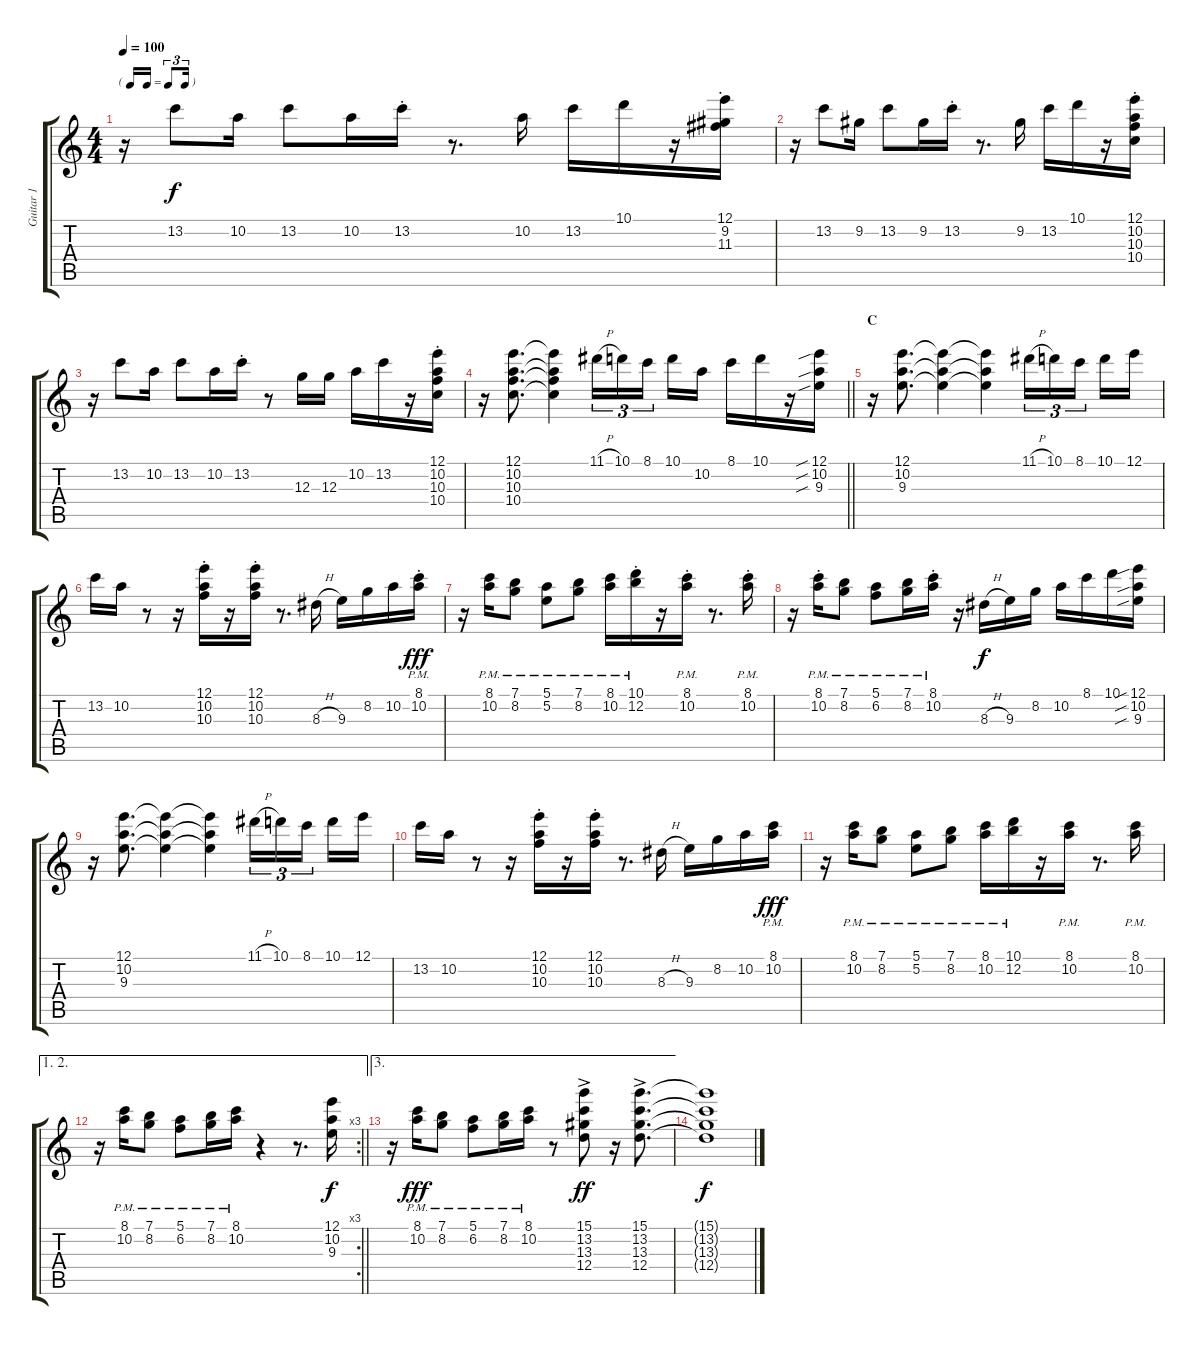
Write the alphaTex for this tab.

\track ("Guitar 1" "Guitar 1") {instrument electricguitarjazz}
\staff {score tabs}
\tuning (E4 B3 G3 D3 A2 E2) {hide}
\ts (4 4)
\tf triplet16th
\tempo 100
\clef g2
\ks c
r.16{dy f} 13.2.8 10.2.16 13.2.8 10.2.16 13.2{st}.16 r.8{d} 10.2.16 13.2.16 10.1.16 r.16 (12.1 9.2 11.3{st}).16 |
r.16 13.2.8 9.2.16 13.2.8 9.2.16 13.2{st}.16 r.8{d} 9.2.16 13.2.16 10.1.16 r.16 (12.1 10.2 10.3{st} 10.4).16 |
r.16 13.2.8 10.2.16 13.2.8 10.2.16 13.2{st}.16 r.8 12.3.16 12.3.16 10.2.16 13.2.16 r.16 (12.1 10.2{st} 10.3 10.4).16 |
\barLineRight lightlight
r.16 (12.1 10.2 10.3 10.4).8{d} (12.1{t} 10.2{t} 10.3{t} 10.4{t}).4 11.1{h}.16{tu (3 2)} 10.1.16{tu (3 2)} 8.1.16{tu (3 2) beam splitsecondary} 10.1.16 10.2.16 8.1.16 10.1.16 r.16 (12.1{sib} 10.2{sib} 9.3{sib}).16 |
\section ("" "C")
r.16 (12.1 10.2 9.3).8{d} (12.1{t} 10.2{t} 9.3{t}).4 (12.1{t} 10.2{t} 9.3{t}).4 11.1{h}.16{tu (3 2)} 10.1.16{tu (3 2)} 8.1.16{tu (3 2) beam splitsecondary} 10.1.16 12.1.16 |
13.2.16 10.2.16 r.8 r.16 (12.1 10.2 10.3{st}).16 r.16 (12.1 10.2 10.3{st}).16 r.8{d} 8.3{h}.16 9.3.16 8.2.16 10.2.16 (8.1{pm} 10.2{pm st}).16{dy fff} |
r.16 (8.1{pm} 10.2{pm}).16 (7.1{pm} 8.2{pm}).8 (5.1{pm} 5.2{pm}).8 (7.1{pm} 8.2{pm}).8 (8.1{pm} 10.2{pm}).16 (10.1{pm} 12.2{pm st}).16 r.16 (8.1{pm} 10.2{pm st}).16 r.8{d} (8.1{pm} 10.2{pm st}).16 |
r.16 (8.1{pm} 10.2{pm st}).16 (7.1{pm} 8.2{pm}).8 (5.1{pm} 6.2{pm}).8 (7.1{pm} 8.2{pm}).16 (8.1{pm st} 10.2{pm}).16 r.16 8.3{h}.16{dy f} 9.3.16 8.2.16 10.2.16 8.1.16 10.1.16 (12.1{sib} 10.2{sib} 9.3{sib}).16 |
r.16 (12.1 10.2 9.3).8{d} (12.1{t} 10.2{t} 9.3{t}).4 (12.1{t} 10.2{t} 9.3{t}).4 11.1{h}.16{tu (3 2)} 10.1.16{tu (3 2)} 8.1.16{tu (3 2) beam splitsecondary} 10.1.16 12.1.16 |
13.2.16 10.2.16 r.8 r.16 (12.1 10.2 10.3{st}).16 r.16 (12.1 10.2 10.3{st}).16 r.8{d} 8.3{h}.16 9.3.16 8.2.16 10.2.16 (8.1{pm} 10.2{pm}).16{dy fff} |
r.16 (8.1{pm} 10.2{pm}).16 (7.1{pm} 8.2{pm}).8 (5.1{pm} 5.2{pm}).8 (7.1{pm} 8.2{pm}).8 (8.1{pm} 10.2{pm}).16 (10.1{pm} 12.2{pm}).16 r.16 (8.1{pm} 10.2{pm}).16 r.8{d} (8.1{pm} 10.2{pm}).16 |
\ae (1 2)
\rc 3
\barLineRight lightlight
r.16 (8.1{pm} 10.2{pm}).16 (7.1{pm} 8.2{pm}).8 (5.1{pm} 6.2{pm}).8 (7.1{pm} 8.2{pm}).16 (8.1{pm} 10.2{pm}).16 r.4 r.8{d} (12.1 10.2 9.3).16{dy f} |
\ae 3
r.16 (8.1{pm} 10.2{pm}).16{dy fff} (7.1{pm} 8.2{pm}).8 (5.1{pm} 6.2{pm}).8 (7.1{pm} 8.2{pm}).16 (8.1{pm} 10.2{pm}).16 r.8 (15.1 13.2 13.3 12.4{ac}).8{dy ff} r.16 (15.1 13.2 13.3 12.4{ac}).8{d} |
(15.1{t} 13.2{t} 13.3{t} 12.4{t}).1{dy f}
